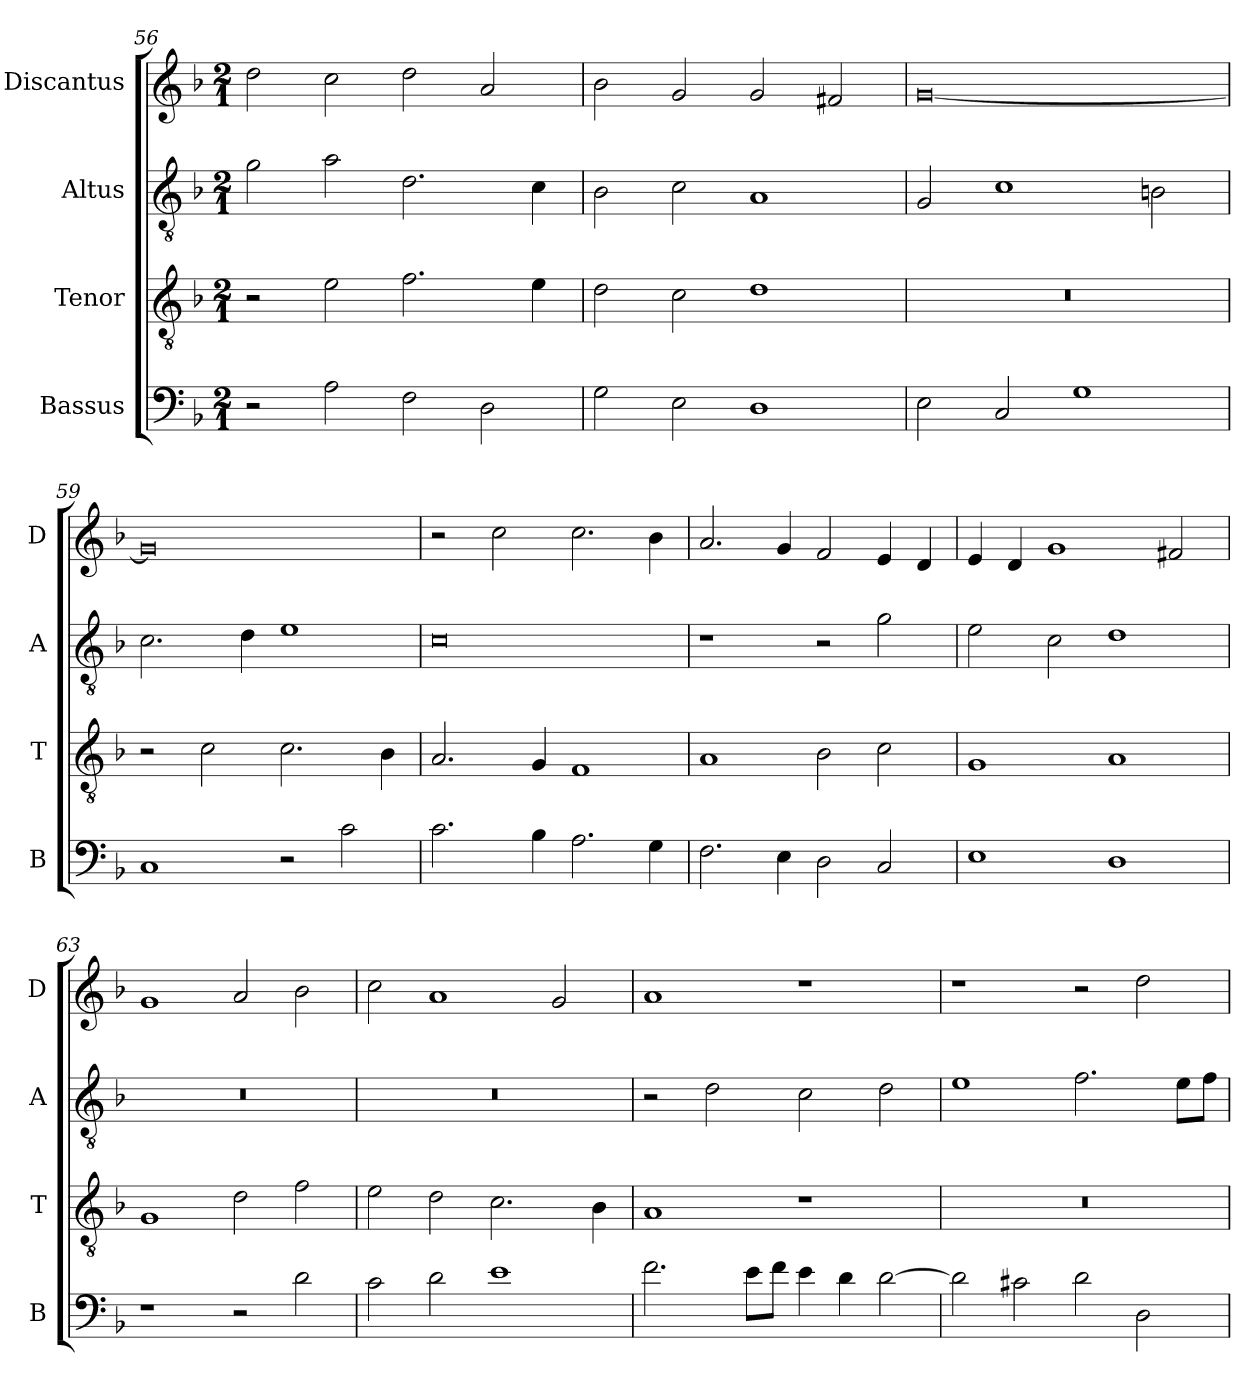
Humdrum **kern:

**kern	**kern	**kern	**kern
*part4	*part3	*part2	*part1
*staff4	*staff3	*staff2	*staff1
*I"Bassus	*I"Tenor	*I"Altus	*I"Discantus
*I'B	*I'T	*I'A	*I'D
*clefF4	*clefGv2	*clefGv2	*clefG2
*k[b-]	*k[b-]	*k[b-]	*k[b-]
*M2/1	*M2/1	*M2/1	*M2/1
=56	=56	=56	=56
2r	2r	2g\	2dd\
2A\	2e\	2a\	2cc\
2F\	2.f\	2.d\	2dd\
2D\	.	.	2a/
.	4e\	4c\	.
=57	=57	=57	=57
2G\	2d\	2B-\	2b-\
2E\	2c\	2c\	2g/
1D	1d	1A	2g/
.	.	.	2f#X/
=58	=58	=58	=58
2E\	0r	2G/	[0g
2C/	.	1c	.
1G	.	.	.
.	.	2Bn\	.
=59	=59	=59	=59
1C	2r	2.c\	0g]
.	2c\	.	.
.	.	4d\	.
2r	2.c\	1e	.
2c\	.	.	.
.	4B-\	.	.
=60	=60	=60	=60
2.c\	2.A/	0c	2r
.	.	.	2cc\
4B-\	4G/	.	.
2.A\	1F	.	2.cc\
4G\	.	.	4b-\
=61	=61	=61	=61
2.F\	1A	1r	2.a/
4E\	.	.	4g/
2D\	2B-\	2r	2f/
2C/	2c\	2g\	4e/
.	.	.	4d/
=62	=62	=62	=62
1E	1G	2e\	4e/
.	.	.	4d/
.	.	2c\	1g
1D	1A	1d	.
.	.	.	2f#X/
=63	=63	=63	=63
1r	1G	0r	1g
2r	2d\	.	2a/
2d\	2f\	.	2b-\
=64	=64	=64	=64
2c\	2e\	0r	2cc\
2d\	2d\	.	1a
1e	2.c\	.	.
.	.	.	2g/
.	4B-\	.	.
=65	=65	=65	=65
2.f\	1A	2r	1a
.	.	2d\	.
8e\L	.	.	.
8f\J	.	.	.
4e\	1r	2c\	1r
4d\	.	.	.
[2d\	.	2d\	.
=66	=66	=66	=66
2d\]	0r	1e	1r
2c#X\	.	.	.
2d\	.	2.f\	2r
2D\	.	.	2dd\
.	.	8e\L	.
.	.	8f\J	.
=	=	=	=
*-	*-	*-	*-
